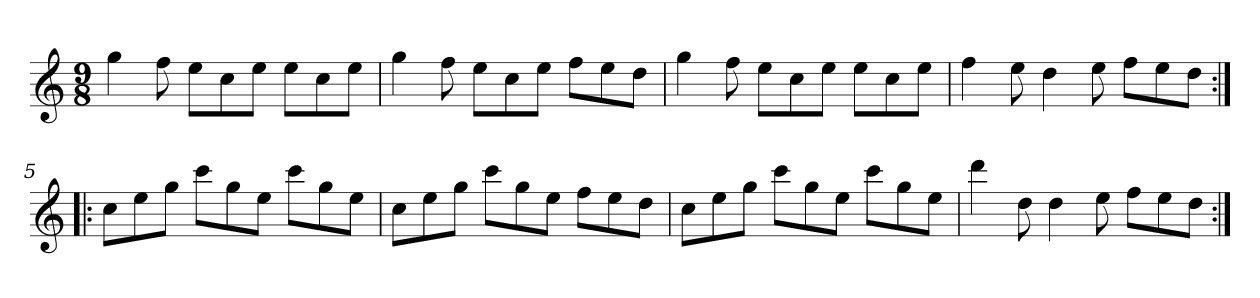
**kern
*part1
*staff1
*clefG2
*k[]
*M9/8
=1
4gg\
8ff\
8ee\L
8cc\
8ee\J
8ee\L
8cc\
8ee\J
=2
4gg\
8ff\
8ee\L
8cc\
8ee\J
8ff\L
8ee\
8dd\J
=3
4gg\
8ff\
8ee\L
8cc\
8ee\J
8ee\L
8cc\
8ee\J
=4
4ff\
8ee\
4dd\
8ee\
8ff\L
8ee\
8dd\J
=5:|!|:
8cc\L
8ee\
8gg\J
8ccc\L
8gg\
8ee\J
8ccc\L
8gg\
8ee\J
!!LO:LB:g=z
=6
8cc\L
8ee\
8gg\J
8ccc\L
8gg\
8ee\J
8ff\L
8ee\
8dd\J
=7
8cc\L
8ee\
8gg\J
8ccc\L
8gg\
8ee\J
8ccc\L
8gg\
8ee\J
=8
4ddd\
8dd\
4dd\
8ee\
8ff\L
8ee\
8dd\J
=:|!
*-
